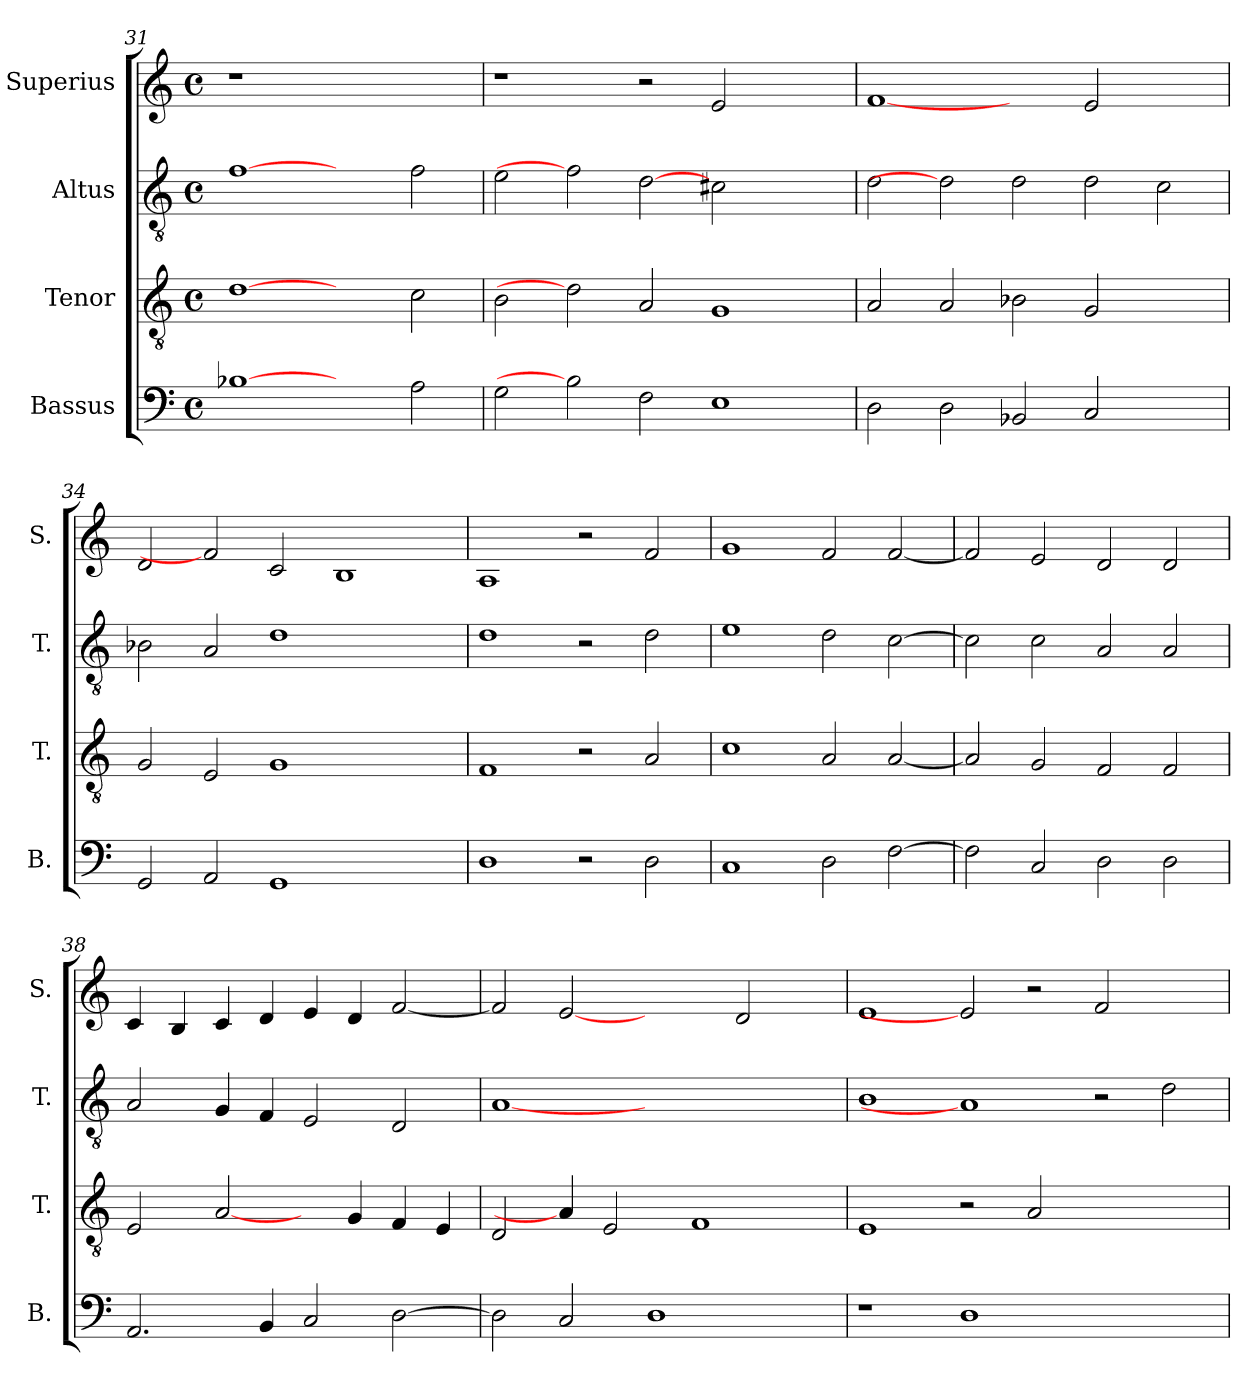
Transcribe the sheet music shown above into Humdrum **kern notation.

**kern	**kern	**kern	**kern
*part4	*part3	*part2	*part1
*staff4	*staff3	*staff2	*staff1
*I"Bassus	*I"Tenor	*I"Altus	*I"Superius
*I'B.	*I'T.	*I'T.	*I'S.
*clefF4	*clefGv2	*clefGv2	*clefG2
*	*ITrd7c12	*ITrd7c12	*
*k[]	*k[]	*k[]	*k[]
*C:	*C:	*C:	*C:
*M4/4	*M4/4	*M4/4	*M4/4
*met(c)	*met(c)	*met(c)	*met(c)
=31	=31	=31	=31
!	!	!	!LO:N:vis=1
[1B-Xi	[1Di	[1Fi	1r
2ryy	2ryy	2ryy	1ryy
2Ai\	2Ci\	2Fi\	.
=32	=32	=32	=32
2Gi\	2BBi\	2Ei\	1r
2B-i]	2Di]	2Fi]	.
2Fi\	2AAi/	[2Di	2r
1Ei	1GGi	2C#Xi\	2ei/
.	.	2ryy	2ryy
=33	=33	=33	=33
2Di\	2AAi/	2Di\	[1fi
2Di\	2AAi/	2Di]	.
2BB-Xi/	2BB-Xi\	2Di\	2ryy
2Ci/	2GGi/	2Di\	2ei/
2ryy	2ryy	2Ci\	2ryy
=34	=34	=34	=34
2GGi/	2GGi/	2BB-Xi\	2di/
2AAi/	2EEi/	2AAi/	2fi]
1GGi	1GGi	1Di	2ci/
.	.	.	1Bi
2ryy	2ryy	2ryy	.
!!LO:LB:g=z
=35	=35	=35	=35
1Di	1FFi	1Di	1Ai
2r	2r	2r	2r
2Di\	2AAi/	2Di\	2fi/
=36	=36	=36	=36
1Ci	1Ci	1Ei	1gi
2Di\	2AAi/	2Di\	2fi/
[>2Fi\	[<2AAi/	[>2Ci\	[<2fi/
=37	=37	=37	=37
2Fi\]	2AAi/]	2Ci\]	2fi/]
2Ci/	2GGi/	2Ci\	2ei/
2Di\	2FFi/	2AAi/	2di/
2Di\	2FFi/	2AAi/	2di/
=38	=38	=38	=38
2.AAi/	2EEi/	2AAi/	4ci/
.	.	.	4Bi/
.	[2AAi/	4GGi/	4ci/
4BBi/	.	4FFi/	4di/
2Ci/	4ryy	2EEi/	4ei/
.	4GGi/	.	4di/
[>2Di\	4FFi/	2DDi/	[<2fi/
.	4EEi/	.	.
=39	=39	=39	=39
2Di\]	2DDi/	[1AAi	2fi/]
2Ci/	4AAi/]	.	[2ei
.	2EEi/	.	.
1Di	.	1ryy	2ryy
.	1FFi	.	.
.	.	.	2di/
4ryy	.	4ryy	4ryy
!!LO:PB:g=z
=40	=40	=40	=40
1r	1EEi	1BBi	1ei
1Di	2r	1AAi]	2ei]
.	2AAi/	.	2r
1ryy	1ryy	2r	2fi/
.	.	2Di\	2ryy
=	=	=	=
*-	*-	*-	*-
